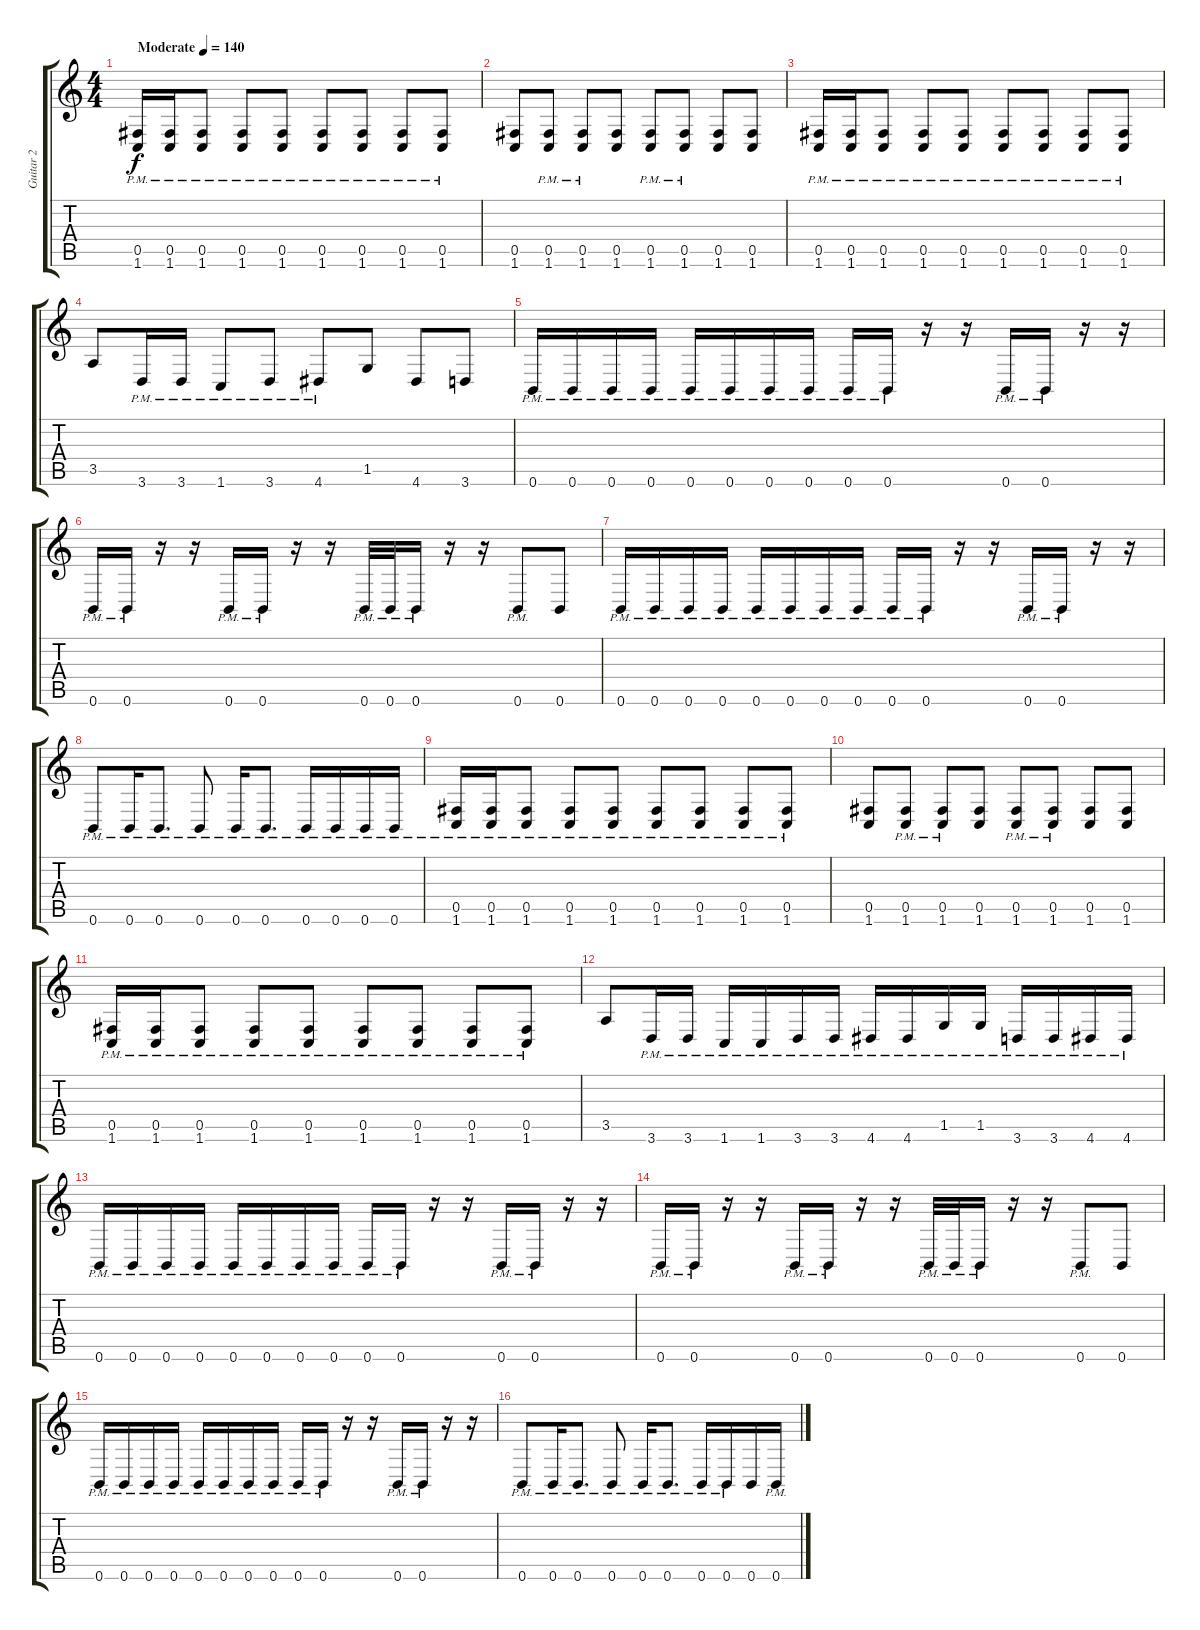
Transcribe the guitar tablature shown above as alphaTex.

\track ("Guitar 2" "Guitar 2") {instrument distortionguitar}
\staff {score tabs}
\tuning (Db4 Ab3 E3 B2 Gb2 B1) {hide}
\ts (4 4)
\tempo (140 "Moderate")
\clef g2
\ks c
(0.5{pm} 1.6{pm}).16{dy f instrument distortionguitar} (0.5{pm} 1.6{pm}).16 (0.5{pm} 1.6{pm}).8 (0.5{pm} 1.6{pm}).8 (0.5{pm} 1.6{pm}).8 (0.5{pm} 1.6{pm}).8 (0.5{pm} 1.6{pm}).8 (0.5{pm} 1.6{pm}).8 (0.5{pm} 1.6{pm}).8 |
(0.5 1.6).8 (0.5{pm} 1.6{pm}).8 (0.5{pm} 1.6{pm}).8 (0.5 1.6).8 (0.5{pm} 1.6{pm}).8 (0.5{pm} 1.6{pm}).8 (0.5 1.6).8 (0.5 1.6).8 |
(0.5{pm} 1.6{pm}).16 (0.5{pm} 1.6{pm}).16 (0.5{pm} 1.6{pm}).8 (0.5{pm} 1.6{pm}).8 (0.5{pm} 1.6{pm}).8 (0.5{pm} 1.6{pm}).8 (0.5{pm} 1.6{pm}).8 (0.5{pm} 1.6{pm}).8 (0.5{pm} 1.6{pm}).8 |
3.5.8 3.6{pm}.16 3.6{pm}.16 1.6{pm}.8 3.6{pm}.8 4.6{pm}.8 1.5.8 4.6.8 3.6.8 |
0.6{pm}.16 0.6{pm}.16 0.6{pm}.16 0.6{pm}.16 0.6{pm}.16 0.6{pm}.16 0.6{pm}.16 0.6{pm}.16 0.6{pm}.16 0.6{pm}.16 r.16 r.16 0.6{pm}.16 0.6{pm}.16 r.16 r.16 |
0.6{pm}.16 0.6{pm}.16 r.16 r.16 0.6{pm}.16 0.6{pm}.16 r.16 r.16 0.6{pm}.32 0.6{pm}.32 0.6{pm}.16 r.16 r.16 0.6{pm}.8 0.6.8 |
0.6{pm}.16 0.6{pm}.16 0.6{pm}.16 0.6{pm}.16 0.6{pm}.16 0.6{pm}.16 0.6{pm}.16 0.6{pm}.16 0.6{pm}.16 0.6{pm}.16 r.16 r.16 0.6{pm}.16 0.6{pm}.16 r.16 r.16 |
0.6{pm}.8 0.6{pm}.16 0.6{pm}.8{d} 0.6{pm}.8 0.6{pm}.16 0.6{pm}.8{d} 0.6{pm}.16 0.6{pm}.16 0.6{pm}.16 0.6{pm}.16 |
(0.5{pm} 1.6{pm}).16 (0.5{pm} 1.6{pm}).16 (0.5{pm} 1.6{pm}).8 (0.5{pm} 1.6{pm}).8 (0.5{pm} 1.6{pm}).8 (0.5{pm} 1.6{pm}).8 (0.5{pm} 1.6{pm}).8 (0.5{pm} 1.6{pm}).8 (0.5{pm} 1.6{pm}).8 |
(0.5 1.6).8 (0.5{pm} 1.6{pm}).8 (0.5{pm} 1.6{pm}).8 (0.5 1.6).8 (0.5{pm} 1.6{pm}).8 (0.5{pm} 1.6{pm}).8 (0.5 1.6).8 (0.5 1.6).8 |
(0.5{pm} 1.6{pm}).16 (0.5{pm} 1.6{pm}).16 (0.5{pm} 1.6{pm}).8 (0.5{pm} 1.6{pm}).8 (0.5{pm} 1.6{pm}).8 (0.5{pm} 1.6{pm}).8 (0.5{pm} 1.6{pm}).8 (0.5{pm} 1.6{pm}).8 (0.5{pm} 1.6{pm}).8 |
3.5.8 3.6{pm}.16 3.6{pm}.16 1.6{pm}.16 1.6{pm}.16 3.6{pm}.16 3.6{pm}.16 4.6{pm}.16 4.6{pm}.16 1.5{pm}.16 1.5{pm}.16 3.6{pm}.16 3.6{pm}.16 4.6{pm}.16 4.6{pm}.16 |
0.6{pm}.16 0.6{pm}.16 0.6{pm}.16 0.6{pm}.16 0.6{pm}.16 0.6{pm}.16 0.6{pm}.16 0.6{pm}.16 0.6{pm}.16 0.6{pm}.16 r.16 r.16 0.6{pm}.16 0.6{pm}.16 r.16 r.16 |
0.6{pm}.16 0.6{pm}.16 r.16 r.16 0.6{pm}.16 0.6{pm}.16 r.16 r.16 0.6{pm}.32 0.6{pm}.32 0.6{pm}.16 r.16 r.16 0.6{pm}.8 0.6.8 |
0.6{pm}.16 0.6{pm}.16 0.6{pm}.16 0.6{pm}.16 0.6{pm}.16 0.6{pm}.16 0.6{pm}.16 0.6{pm}.16 0.6{pm}.16 0.6{pm}.16 r.16 r.16 0.6{pm}.16 0.6{pm}.16 r.16 r.16 |
0.6{pm}.8 0.6{pm}.16 0.6{pm}.8{d} 0.6{pm}.8 0.6{pm}.16 0.6{pm}.8{d} 0.6{pm}.16 0.6{pm}.16 0.6.16 0.6{pm}.16
